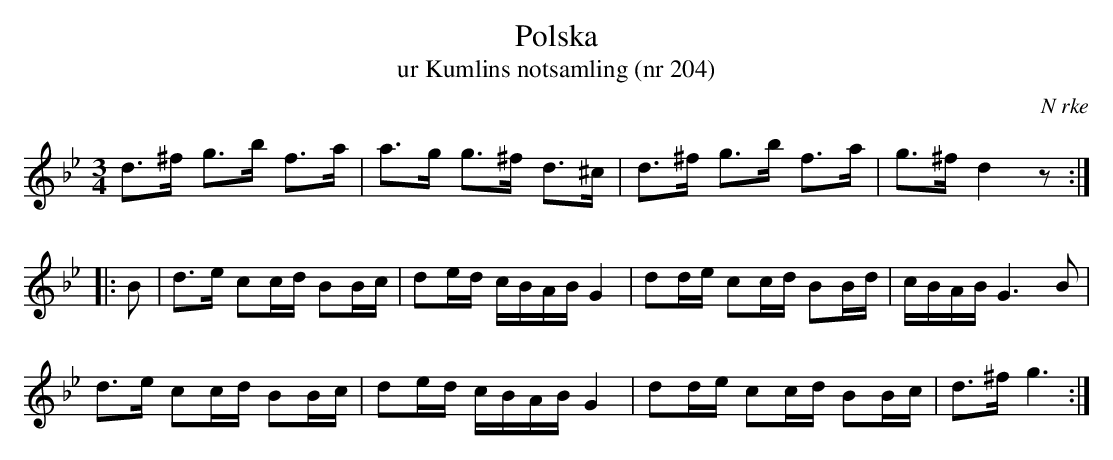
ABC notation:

X:1
T:Polska
T:ur Kumlins notsamling (nr 204)
O:N rke
M:3/4
L:1/16
K:Gm
d2>^f2 g2>b2 f2>a2 | a2>g2 g2>^f2 d2>^c2 | d2>^f2 g2>b2 f2>a2 | g2>^f2 d4z2 ::
B2 | d2>e2 c2cd B2Bc | d2ed cBAB G4 | d2de c2cd B2Bd | cBAB G6B2 |
     d2>e2 c2cd B2Bc | d2ed cBAB G4 | d2de c2cd B2Bc | d2>^f2 g6 :|
